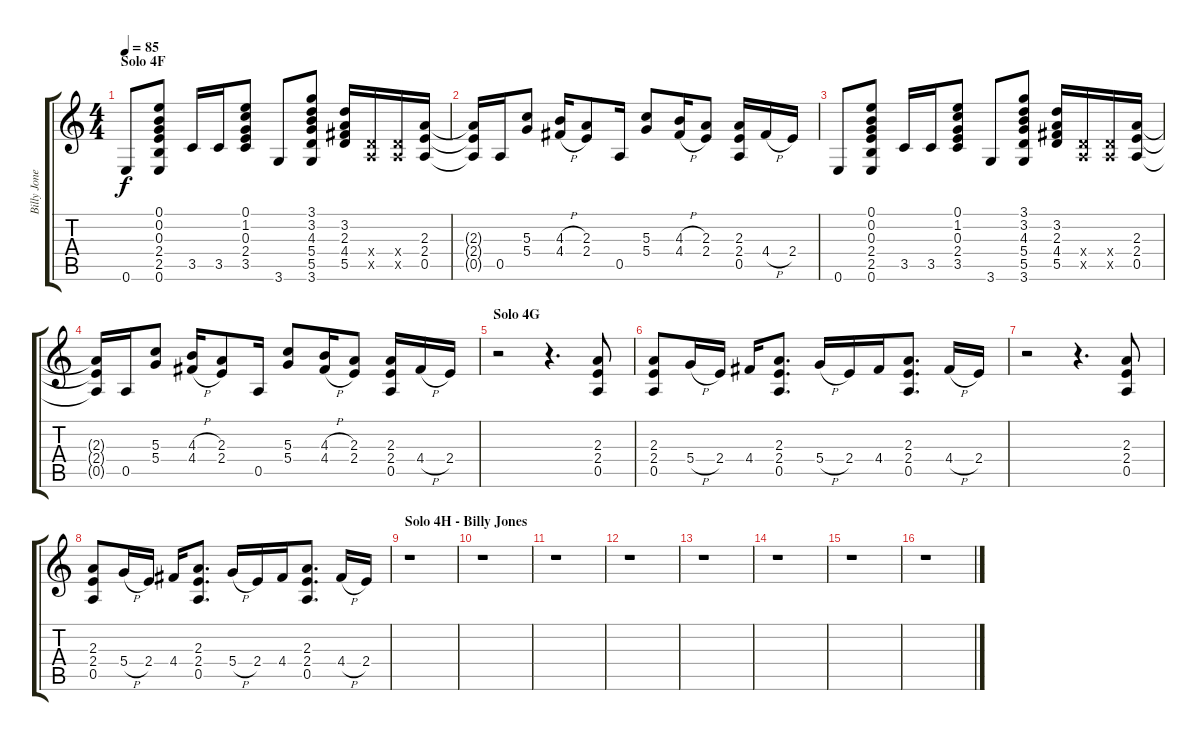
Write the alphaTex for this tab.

\track ("Billy Jones Acoustic Rhythm" "Billy Jone") {instrument acousticguitarsteel}
\staff {score tabs}
\tuning (E4 B3 G3 D3 A2 E2) {hide}
\ts (4 4)
\section ("" "Solo 4F")
\tempo 85
\clef g2
\ks c
0.6.8{dy f} (0.1 0.2 0.3 2.4 2.5 0.6).8 3.5.16 3.5.16 (0.1 1.2 0.3 2.4 3.5).8 3.6.8 (3.1 3.2 4.3 5.4 5.5 3.6).8 (3.2 2.3 4.4 5.5).16 (0.4{x} 0.5{x}).16 (0.4{x} 0.5{x}).16 (2.3 2.4 0.5).16 |
(2.3{t} 2.4{t} 0.5{t}).16 0.5.16 (5.3 5.4).8 (4.3{h} 4.4{h}).16 (2.3 2.4).8 0.5.16 (5.3 5.4).8 (4.3{h} 4.4{h}).16 (2.3 2.4).8 (2.3 2.4 0.5).16 4.4{h}.16 2.4.16 |
0.6.8 (0.1 0.2 0.3 2.4 2.5 0.6).8 3.5.16 3.5.16 (0.1 1.2 0.3 2.4 3.5).8 3.6.8 (3.1 3.2 4.3 5.4 5.5 3.6).8 (3.2 2.3 4.4 5.5).16 (0.4{x} 0.5{x}).16 (0.4{x} 0.5{x}).16 (2.3 2.4 0.5).16 |
(2.3{t} 2.4{t} 0.5{t}).16 0.5.16 (5.3 5.4).8 (4.3{h} 4.4{h}).16 (2.3 2.4).8 0.5.16 (5.3 5.4).8 (4.3{h} 4.4{h}).16 (2.3 2.4).8 (2.3 2.4 0.5).16 4.4{h}.16 2.4.16 |
\section ("" "Solo 4G")
r.2 r.4{d} (2.3 2.4 0.5).8 |
(2.3 2.4 0.5).8 5.4{h}.16 2.4.16 4.4.16 (2.3 2.4 0.5).8{d} 5.4{h}.16 2.4.16 4.4.16 (2.3 2.4 0.5).8{d} 4.4{h}.16 2.4.16 |
r.2 r.4{d} (2.3 2.4 0.5).8 |
(2.3 2.4 0.5).8 5.4{h}.16 2.4.16 4.4.16 (2.3 2.4 0.5).8{d} 5.4{h}.16 2.4.16 4.4.16 (2.3 2.4 0.5).8{d} 4.4{h}.16 2.4.16 |
\section ("" "Solo 4H - Billy Jones")
r.1 |
r.1 |
r.1 |
r.1 |
r.1 |
r.1 |
r.1 |
r.1
